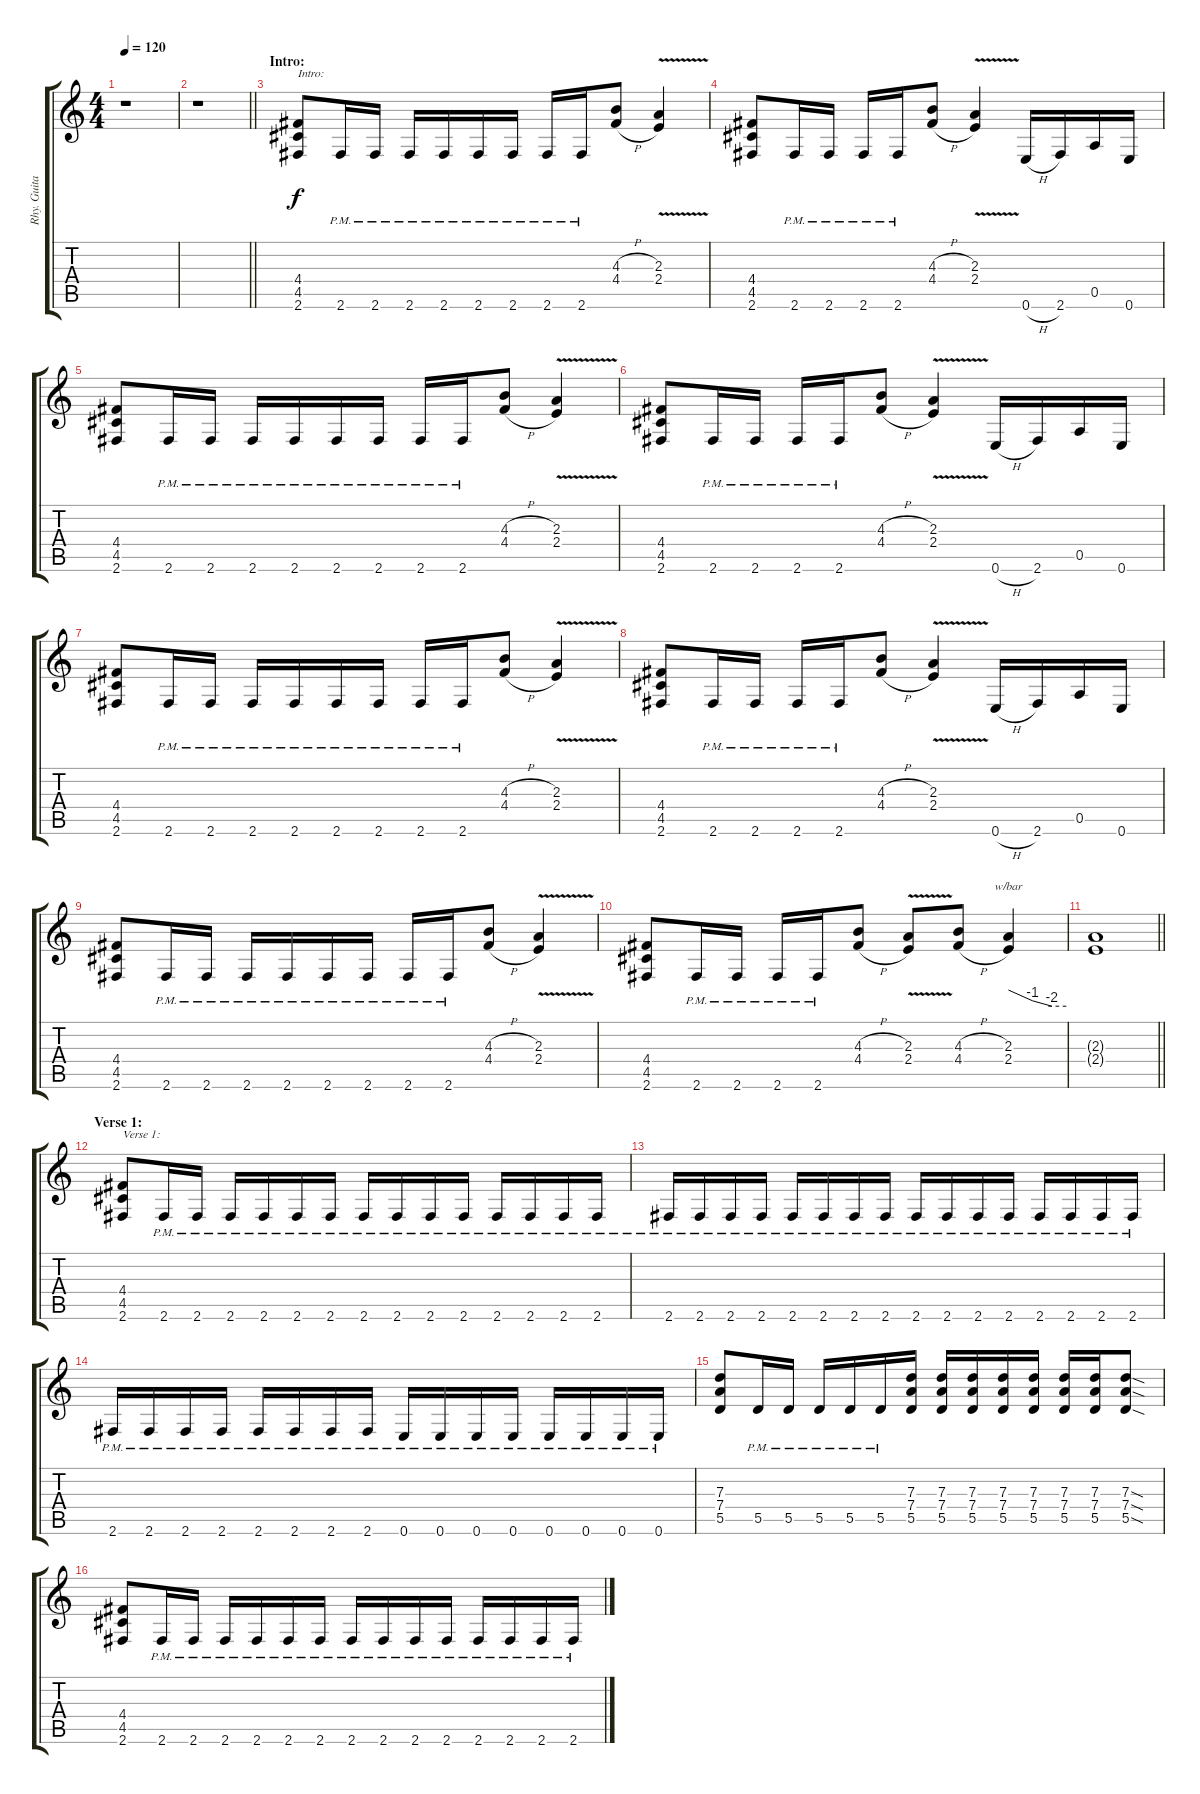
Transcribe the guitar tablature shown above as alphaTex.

\track ("Rhy. Guitar 1" "Rhy. Guita") {instrument distortionguitar}
\staff {score tabs}
\tuning (E4 B3 G3 D3 A2 E2) {hide}
\ts (4 4)
\tempo 120
\clef g2
\ks c
r.1{dy f instrument distortionguitar} |
\barLineRight lightlight
r.1 |
\section ("" "Intro:")
(4.4 4.5 2.6).8{txt "Intro:"} 2.6{pm}.16 2.6{pm}.16 2.6{pm}.16 2.6{pm}.16 2.6{pm}.16 2.6{pm}.16 2.6{pm}.16 2.6{pm}.16 (4.3{h} 4.4{h}).8 (2.3{v} 2.4).4 |
(4.4 4.5 2.6).8 2.6{pm}.16 2.6{pm}.16 2.6{pm}.16 2.6{pm}.16 (4.3{h} 4.4{h}).8 (2.3{v} 2.4).4 0.6{h}.16 2.6.16 0.5.16 0.6.16 |
(4.4 4.5 2.6).8 2.6{pm}.16 2.6{pm}.16 2.6{pm}.16 2.6{pm}.16 2.6{pm}.16 2.6{pm}.16 2.6{pm}.16 2.6{pm}.16 (4.3{h} 4.4{h}).8 (2.3{v} 2.4).4 |
(4.4 4.5 2.6).8 2.6{pm}.16 2.6{pm}.16 2.6{pm}.16 2.6{pm}.16 (4.3{h} 4.4{h}).8 (2.3{v} 2.4).4 0.6{h}.16 2.6.16 0.5.16 0.6.16 |
(4.4 4.5 2.6).8 2.6{pm}.16 2.6{pm}.16 2.6{pm}.16 2.6{pm}.16 2.6{pm}.16 2.6{pm}.16 2.6{pm}.16 2.6{pm}.16 (4.3{h} 4.4{h}).8 (2.3{v} 2.4).4 |
(4.4 4.5 2.6).8 2.6{pm}.16 2.6{pm}.16 2.6{pm}.16 2.6{pm}.16 (4.3{h} 4.4{h}).8 (2.3{v} 2.4).4 0.6{h}.16 2.6.16 0.5.16 0.6.16 |
(4.4 4.5 2.6).8 2.6{pm}.16 2.6{pm}.16 2.6{pm}.16 2.6{pm}.16 2.6{pm}.16 2.6{pm}.16 2.6{pm}.16 2.6{pm}.16 (4.3{h} 4.4{h}).8 (2.3{v} 2.4{v}).4 |
(4.4 4.5 2.6).8 2.6{pm}.16 2.6{pm}.16 2.6{pm}.16 2.6{pm}.16 (4.3{h} 4.4{h}).8 (2.3 2.4{v}).8 (4.3{h} 4.4{h}).8 (2.3 2.4).4{tbe (custom default 0 0 25 -4 45 -8 60 -8)} |
\barLineRight lightlight
(2.3{t} 2.4{t}).1 |
\section ("" "Verse 1:")
(4.4 4.5 2.6).8{txt "Verse 1:"} 2.6{pm}.16 2.6{pm}.16 2.6{pm}.16 2.6{pm}.16 2.6{pm}.16 2.6{pm}.16 2.6{pm}.16 2.6{pm}.16 2.6{pm}.16 2.6{pm}.16 2.6{pm}.16 2.6{pm}.16 2.6{pm}.16 2.6{pm}.16 |
2.6{pm}.16 2.6{pm}.16 2.6{pm}.16 2.6{pm}.16 2.6{pm}.16 2.6{pm}.16 2.6{pm}.16 2.6{pm}.16 2.6{pm}.16 2.6{pm}.16 2.6{pm}.16 2.6{pm}.16 2.6{pm}.16 2.6{pm}.16 2.6{pm}.16 2.6{pm}.16 |
2.6{pm}.16 2.6{pm}.16 2.6{pm}.16 2.6{pm}.16 2.6{pm}.16 2.6{pm}.16 2.6{pm}.16 2.6{pm}.16 0.6{pm}.16 0.6{pm}.16 0.6{pm}.16 0.6{pm}.16 0.6{pm}.16 0.6{pm}.16 0.6{pm}.16 0.6{pm}.16 |
(7.3 7.4 5.5).8 5.5{pm}.16 5.5{pm}.16 5.5{pm}.16 5.5{pm}.16 5.5{pm}.16 (7.3 7.4 5.5).16 (7.3 7.4 5.5).16 (7.3 7.4 5.5).16 (7.3 7.4 5.5).16 (7.3 7.4 5.5).16 (7.3 7.4 5.5).16 (7.3 7.4 5.5).16 (7.3{sod} 7.4{sod} 5.5{sod}).8 |
(4.4 4.5 2.6).8 2.6{pm}.16 2.6{pm}.16 2.6{pm}.16 2.6{pm}.16 2.6{pm}.16 2.6{pm}.16 2.6{pm}.16 2.6{pm}.16 2.6{pm}.16 2.6{pm}.16 2.6{pm}.16 2.6{pm}.16 2.6{pm}.16 2.6{pm}.16
